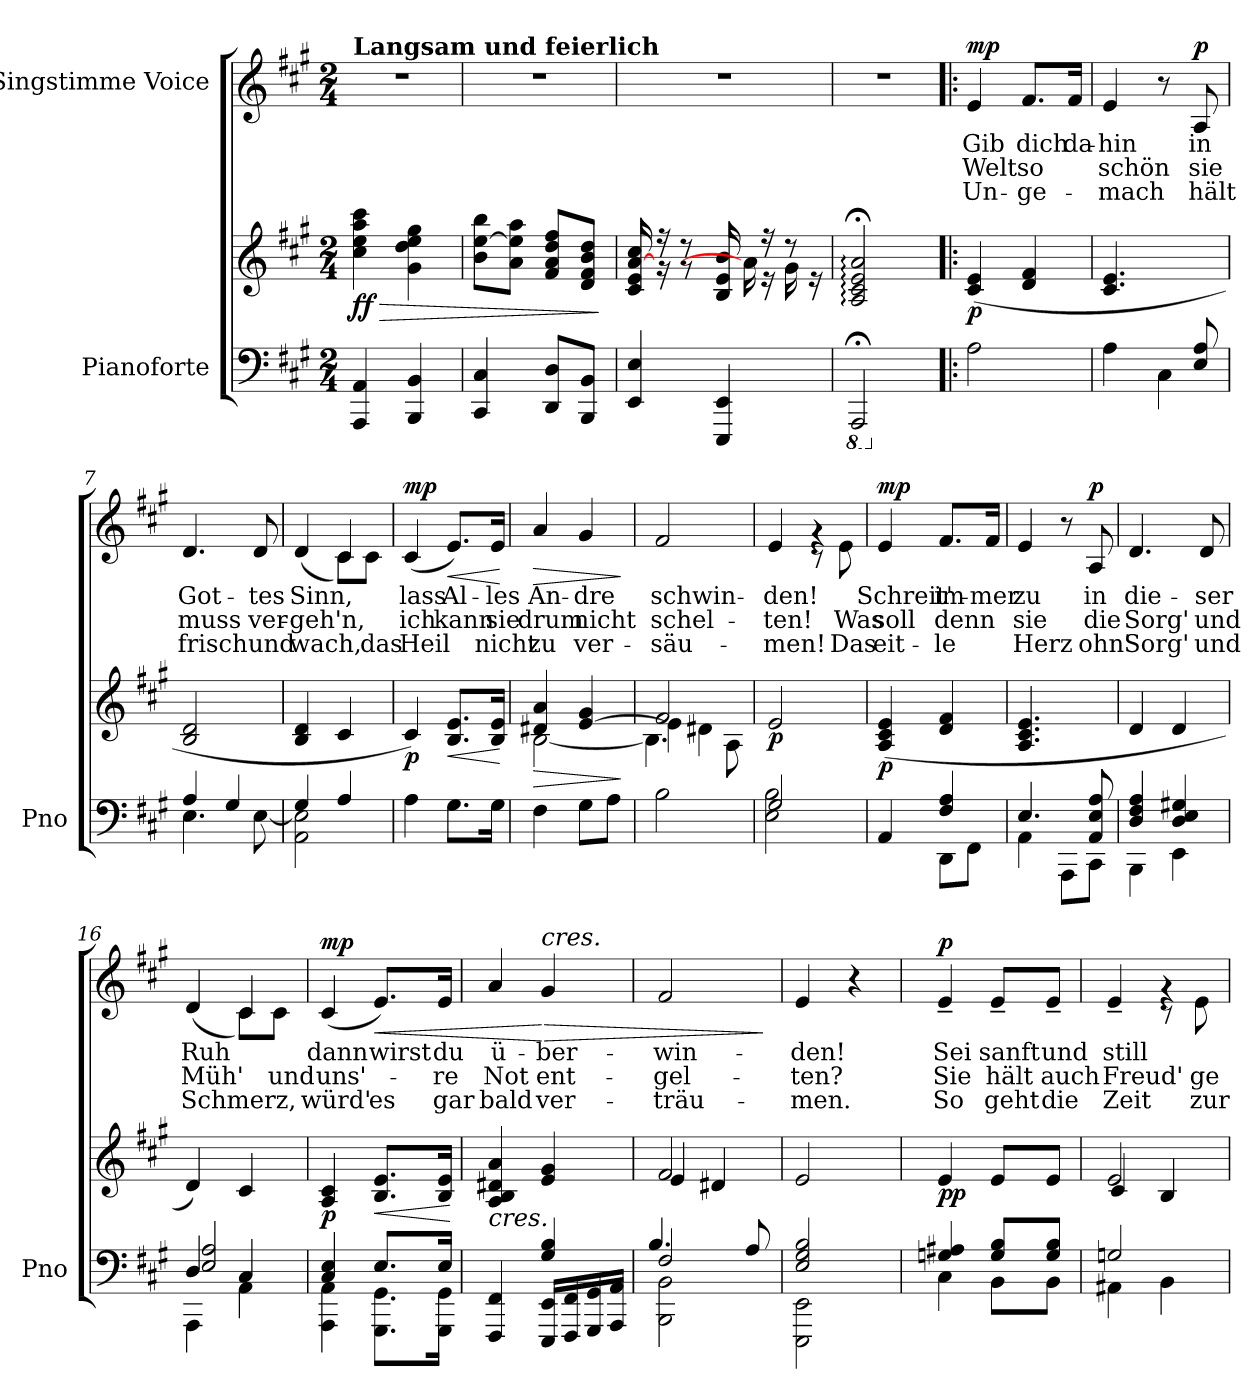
**kern	**kern	**dynam	**kern	**text	**text	**text	**dynam
*part2	*part2	*part2	*part1	*part1	*part1	*part1	*part1
*staff3	*staff2	*staff2/3	*staff1	*staff1	*staff1	*staff1	*staff1
*I"Pianoforte	*	*	*I"Singstimme Voice	*	*	*	*
*I'Pno	*	*	*	*	*	*	*
*clefF4	*clefG2	*	*clefG2	*	*	*	*
*k[f#c#g#]	*k[f#c#g#]	*	*k[f#c#g#]	*	*	*	*
*M2/4	*M2/4	*	*M2/4	*	*	*	*
=1	=1	=1	=1	=1	=1	=1	=1
!	!	!	!LO:TX:a:B:t=Langsam und feierlich	!	!	!	!
!	!	!LO:HP:b	!	!	!	!	!
!	!	!LO:DY:n=1:b	!	!	!	!	!
4AAA/ 4AA/	4cc#\ 4ee\ 4aa\ 4ccc#\	> ff	2r	.	.	.	.
4BBB/ 4BB/	4g#\ 4dd\ 4ee\ 4gg#\	.	.	.	.	.	.
=2	=2	=2	=2	=2	=2	=2	=2
4CC#/ 4C#/	8b\ [8ee\ 8bb\L	.	2r	.	.	.	.
.	8a\ 8ee\] 8aa\J	.	.	.	.	.	.
8DD/ 8D/L	8f#/ 8a/ 8dd/ 8ff#/L	.	.	.	.	.	.
8BBB/ 8BB/J	8d/ 8f#/ 8b/ 8dd/J	.	.	.	.	.	.
.	.	]	.	.	.	.	.
=3	=3	=3	=3	=3	=3	=3	=3
*	*^	*	*	*	*	*	*
4EE/ 4E/	16c#/ 16e/ [16a/ 16cc#/	16ryy	.	2r	.	.	.	.
.	16r	16r	.	.	.	.	.	.
.	8r	8r	.	.	.	.	.	.
4EEE/ 4EE/	16B/ 16e/ 16b/	16a\]	.	.	.	.	.	.
.	16r	16r	.	.	.	.	.	.
.	8r	16g#\	.	.	.	.	.	.
.	.	16r	.	.	.	.	.	.
*	*v	*v	*	*	*	*	*	*
=4	=4	=4	=4	=4	=4	=4	=4
*8ba	*	*	*	*	*	*	*
2AAAA;</	2A/;<: 2c#/;<: 2e/;<: 2a/;<:	.	2r	.	.	.	.
=5!|:	=5!|:	=5!|:	=5!|:	=5!|:	=5!|:	=5!|:	=5!|:
*X8ba	*	*	*	*	*	*	*
!	!	!LO:DY:b	!	!LO:LY:b	!LO:LY:b	!LO:LY:b	!LO:DY:a
2A\	(>4c#/ 4e/	p	4e/	Gib	Welt	Un-	mp
!	!	!	!	!LO:LY:b	!LO:LY:b	!LO:LY:b	!
.	4d/ 4f#/	.	8.f#/L	dich	so	-ge-	.
!	!	!	!	!LO:LY:b	!	!	!
.	.	.	16f#/Jk	da-	.	.	.
=6	=6	=6	=6	=6	=6	=6	=6
*^	*	*	*	*	*	*	*
!	!	!	!	!	!LO:LY:b	!LO:LY:b	!LO:LY:b	!
4.ryy	4A\	4.c#/ 4.e/	.	4e/	-hin	schön	-mach	.
.	4C#\	.	.	8r	.	.	.	.
!	!	!	!	!	!LO:LY:b	!LO:LY:b	!LO:LY:b	!LO:DY:a
8E/ 8A/	.	8ryy	.	8A/	in	sie	hält	p
=7	=7	=7	=7	=7	=7	=7	=7	=7
!	!	!	!	!	!LO:LY:b	!LO:LY:b	!LO:LY:b	!
4A/	4.E\	2B/ 2d/	.	4.d/	Got-	muss	frisch	.
4G#/	.	.	.	.	.	.	.	.
!	!	!	!	!	!LO:LY:b	!LO:LY:b	!LO:LY:b	!
.	[8E\	.	.	8d/	-tes	ver-	und	.
!!LO:LB:g=z
=8	=8	=8	=8	=8	=8	=8	=8	=8
!	!	!	!	!	!LO:LY:b	!LO:LY:b	!LO:LY:b	!
*	*	*	*	*^	*	*	*	*
4G#/	2AA\ 2E\]	4B/ 4d/	.	4d/	(>4d/yy	Sinn,	-geh'n,	wach,	.
4A/	.	4c#/	.	4c#/	8c#\L)	.	.	.	.
!	!	!	!	!	!	!	!	!LO:LY:b	!
.	.	.	.	.	8c#\J	.	.	das	.
*v	*v	*	*	*	*	*	*	*	*
=9	=9	=9	=9	=9	=9	=9	=9	=9
!	!	!LO:DY:b	!	!	!LO:LY:b	!LO:LY:b	!LO:LY:b	!LO:DY:a
*	*	*	*v	*v	*	*	*	*
4A\	4c#/)	p	(<4c#/	lass	ich	Heil	mp
!	!	!LO:HP:b	!	!LO:LY:b	!LO:LY:b	!	!LO:HP:b
8.G#\L	8.B/ 8.e/L	<	8.e/L)	Al-	kann	.	<
!	!	!	!	!LO:LY:b	!LO:LY:b	!LO:LY:b	!
16G#\Jk	16B/ 16e/Jk	.	16e/Jk	-les	sie	nicht	.
.	.	[	.	.	.	.	[
=10	=10	=10	=10	=10	=10	=10	=10
!	!	!LO:HP:b	!	!LO:LY:b	!LO:LY:b	!LO:LY:b	!LO:HP:b
*	*^	*	*	*	*	*	*
4F#\	4d#X/ 4a/	[2B\	>	4a/	An-	drum	zu	>
!	!	!	!	!	!LO:LY:b	!LO:LY:b	!LO:LY:b	!
8G#\L	[4e/ 4g#/	.	.	4g#/	-dre	nicht	ver-	.
8A\J	.	.	.	.	.	.	.	.
*	*v	*v	*	*	*	*	*	*
.	.	]	.	.	.	.	]
=11	=11	=11	=11	=11	=11	=11	=11
*	*^	*	*	*	*	*	*
*	*	*^	*	*	*	*	*	*
!	!	!	!	!	!	!LO:LY:b	!LO:LY:b	!LO:LY:b	!
2B\	2f#/	4e\]	4.B\]	.	2f#/	schwin-	schel-	-säu-	.
.	.	4d#X\	.	.	.	.	.	.	.
.	.	.	8A\	.	.	.	.	.	.
=12	=12	=12	=12	=12	=12	=12	=12	=12	=12
*^	*	*	*	*	*	*	*	*	*
!	!	!	!	!	!LO:DY:b	!	!LO:LY:b	!LO:LY:b	!LO:LY:b	!
*	*	*v	*v	*v	*	*^	*	*	*	*
2G#/	2E\ 2B\	2e/	p	4e/	4reyy	-den!	-ten!	-men!	.
.	.	.	.	4rg	8r	.	.	.	.
!	!	!	!	!	!	!	!LO:LY:b	!LO:LY:b	!
.	.	.	.	.	8e\	.	Was	Das	.
=13	=13	=13	=13	=13	=13	=13	=13	=13	=13
!	!	!	!LO:DY:b	!	!	!LO:LY:b	!LO:LY:b	!LO:LY:b	!LO:DY:a
*	*	*	*	*v	*v	*	*	*	*
4ryy	4AA/	(>4A/ 4c#/ 4e/	p	4e/	Schreit'	soll	eit-	mp
!	!	!	!	!	!LO:LY:b	!LO:LY:b	!LO:LY:b	!
4F#/ 4A/	8DD\L	4d/ 4f#/	.	8.f#/L	im-	denn	-le	.
.	8FF#\J	.	.	.	.	.	.	.
!	!	!	!	!	!LO:LY:b	!	!	!
.	.	.	.	16f#/Jk	-mer	.	.	.
=14	=14	=14	=14	=14	=14	=14	=14	=14
*	*^	*	*	*	*	*	*	*
!	!	!	!	!	!	!LO:LY:b	!LO:LY:b	!LO:LY:b	!
4.ryy	4.E/	4AA\	4.A/ 4.c#/ 4.e/	.	4e/	zu	sie	Herz	.
.	.	8AAA\L	.	.	8r	.	.	.	.
!	!	!	!	!	!	!LO:LY:b	!LO:LY:b	!LO:LY:b	!LO:DY:a
8AA/ 8E/ 8A/	8ryy	8CC#\J	8ryy	.	8A/	in	die	ohn'	p
!!LO:LB:g=z
=15	=15	=15	=15	=15	=15	=15	=15	=15	=15
!	!	!	!	!	!	!LO:LY:b	!LO:LY:b	!LO:LY:b	!
*	*v	*v	*	*	*	*	*	*	*
4D/ 4F#/ 4A/	4BBB\	4d/	.	4.d/	die-	Sorg'	Sorg'	.
4D/ 4E/ 4G#X/	4EE\	4d/	.	.	.	.	.	.
!	!	!	!	!	!LO:LY:b	!LO:LY:b	!LO:LY:b	!
.	.	.	.	8d/	-ser	und	und	.
=16	=16	=16	=16	=16	=16	=16	=16	=16
*	*^	*	*	*	*	*	*	*
!	!	!	!	!	!	!LO:LY:b	!LO:LY:b	!LO:LY:b	!
*	*	*	*	*	*^	*	*	*	*
4D/	2E/ 2A/	4AAA\	4d/)	.	4d/	(>4d/yy	Ruh	Müh'	Schmerz,	.
4C#/	.	4AA\	4c#/	.	4c#/	8c#\L)	.	.	.	.
!	!	!	!	!	!	!	!	!LO:LY:b	!	!
.	.	.	.	.	.	8c#\J	.	und	.	.
*	*v	*v	*	*	*	*	*	*	*	*
=17	=17	=17	=17	=17	=17	=17	=17	=17	=17
!	!	!	!LO:DY:b	!	!	!LO:LY:b	!LO:LY:b	!LO:LY:b	!LO:DY:a
*	*	*	*	*v	*v	*	*	*	*
4C#/ 4E/	4AAA\ 4AA\	4A/ 4c#/	p	(<4c#/	dann	uns'-	würd'	mp
!	!	!	!LO:HP:b	!	!LO:LY:b	!	!LO:LY:b	!LO:HP:b
8.E/L	8.GGG#\ 8.GG#\L	8.B/ 8.e/L	<	8.e/L)	wirst	.	es	<
!	!	!	!	!	!LO:LY:b	!LO:LY:b	!LO:LY:b	!
16E/Jk	16GGG#\ 16GG#\Jk	16B/ 16e/Jk	.	16e/Jk	du	-re	gar	.
*v	*v	*	*	*	*	*	*	*
.	.	[	.	.	.	.	.
=18	=18	=18	=18	=18	=18	=18	=18
*^	*	*	*	*	*	*	*
!	!	!LO:TX:b:i:t=cres.	!	!	!	!	!	!
!	!	!	!	!	!LO:LY:b	!LO:LY:b	!LO:LY:b	!
4ryy	4FFF#/ 4FF#/	4A/ 4B/ 4d#X/ 4a/	.	4a/	ü-	Not	bald	.
!	!	!	!	!LO:TX:a:i:t=cres.	!	!	!	!
!	!	!	!	!	!LO:LY:b	!LO:LY:b	!LO:LY:b	!LO:HP:n=1:b
4G#/ 4B/	16EEE/ 16EE/LL	4e/ 4g#/	.	4g#/	-ber-	ent-	ver-	[ >
.	16FFF#/ 16FF#/	.	.	.	.	.	.	.
.	16GGG#/ 16GG#/	.	.	.	.	.	.	.
.	16AAA/ 16AA/JJ	.	.	.	.	.	.	.
=19	=19	=19	=19	=19	=19	=19	=19	=19
*	*^	*^	*	*	*	*	*	*
!	!	!	!	!	!	!	!LO:LY:b	!LO:LY:b	!LO:LY:b	!
2F#/	4.B/	2BBB\ 2BB\	2f#/	4e/	.	2f#/	-win-	-gel-	-träu-	.
.	.	.	.	4d#X/	.	.	.	.	.	.
.	8A/	.	.	.	.	.	.	.	.	.
*v	*v	*v	*	*	*	*	*	*	*	*
*	*v	*v	*	*	*	*	*	*
.	.	.	.	.	.	.	]
=20	=20	=20	=20	=20	=20	=20	=20
*^	*	*	*	*	*	*	*
!	!	!	!	!	!LO:LY:b	!LO:LY:b	!LO:LY:b	!
2E/ 2G#/ 2B/	2EEE\ 2EE\	2e/	.	4e/	-den!	-ten?	-men.	.
.	.	.	.	4r	.	.	.	.
=21	=21	=21	=21	=21	=21	=21	=21	=21
!	!	!	!LO:DY:b	!	!LO:LY:b	!LO:LY:b	!LO:LY:b	!LO:DY:a
4Gn/ 4A#X/	4C#\	4e/	pp	4e~/	Sei	Sie	So	p
!	!	!	!	!	!LO:LY:b	!LO:LY:b	!LO:LY:b	!
8G/ 8B/L	8BB\L	8e/L	.	8e~/L	sanft	hält	geht	.
!	!	!	!	!	!LO:LY:b	!LO:LY:b	!LO:LY:b	!
8G/ 8B/J	8BB\J	8e/J	.	8e~/J	und	auch	die	.
!!LO:PB:g=z
=22	=22	=22	=22	=22	=22	=22	=22	=22
*	*	*^	*	*	*	*	*	*
!	!	!	!	!	!	!LO:LY:b	!LO:LY:b	!LO:LY:b	!
*	*	*	*	*	*^	*	*	*	*
2Gn/	4AA#X\	2e/	4c#/	.	4e~/	4reyy	still	Freud'	Zeit	.
.	4BB\	.	4B/	.	4rg	8r	.	.	.	.
!	!	!	!	!	!	!	!	!LO:LY:b	!LO:LY:b	!
.	.	.	.	.	.	8e!\	.	ge-	zur	.
*v	*v	*	*	*	*v	*v	*	*	*	*
*	*v	*v	*	*	*	*	*	*
=	=	=	=	=	=	=	=
*-	*-	*-	*-	*-	*-	*-	*-
